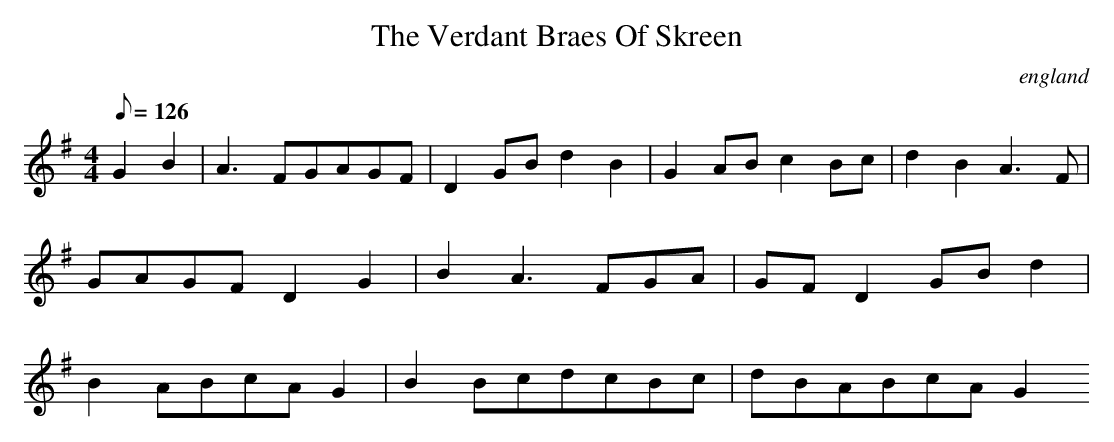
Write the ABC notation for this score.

X:1
T:Verdant Braes Of Skreen, The
O:england
M:4/4
Q:126
K:G
G2 B2| A3 FGAGF| D2 GB d2 B2| G2 AB c2 Bc| d2 B2 A3 F|GAGF D2 G2|\
B2 A3 FGA|GF D2 GB d2| B2 ABcA G2| B2 BcdcBc|dBABcA G2
